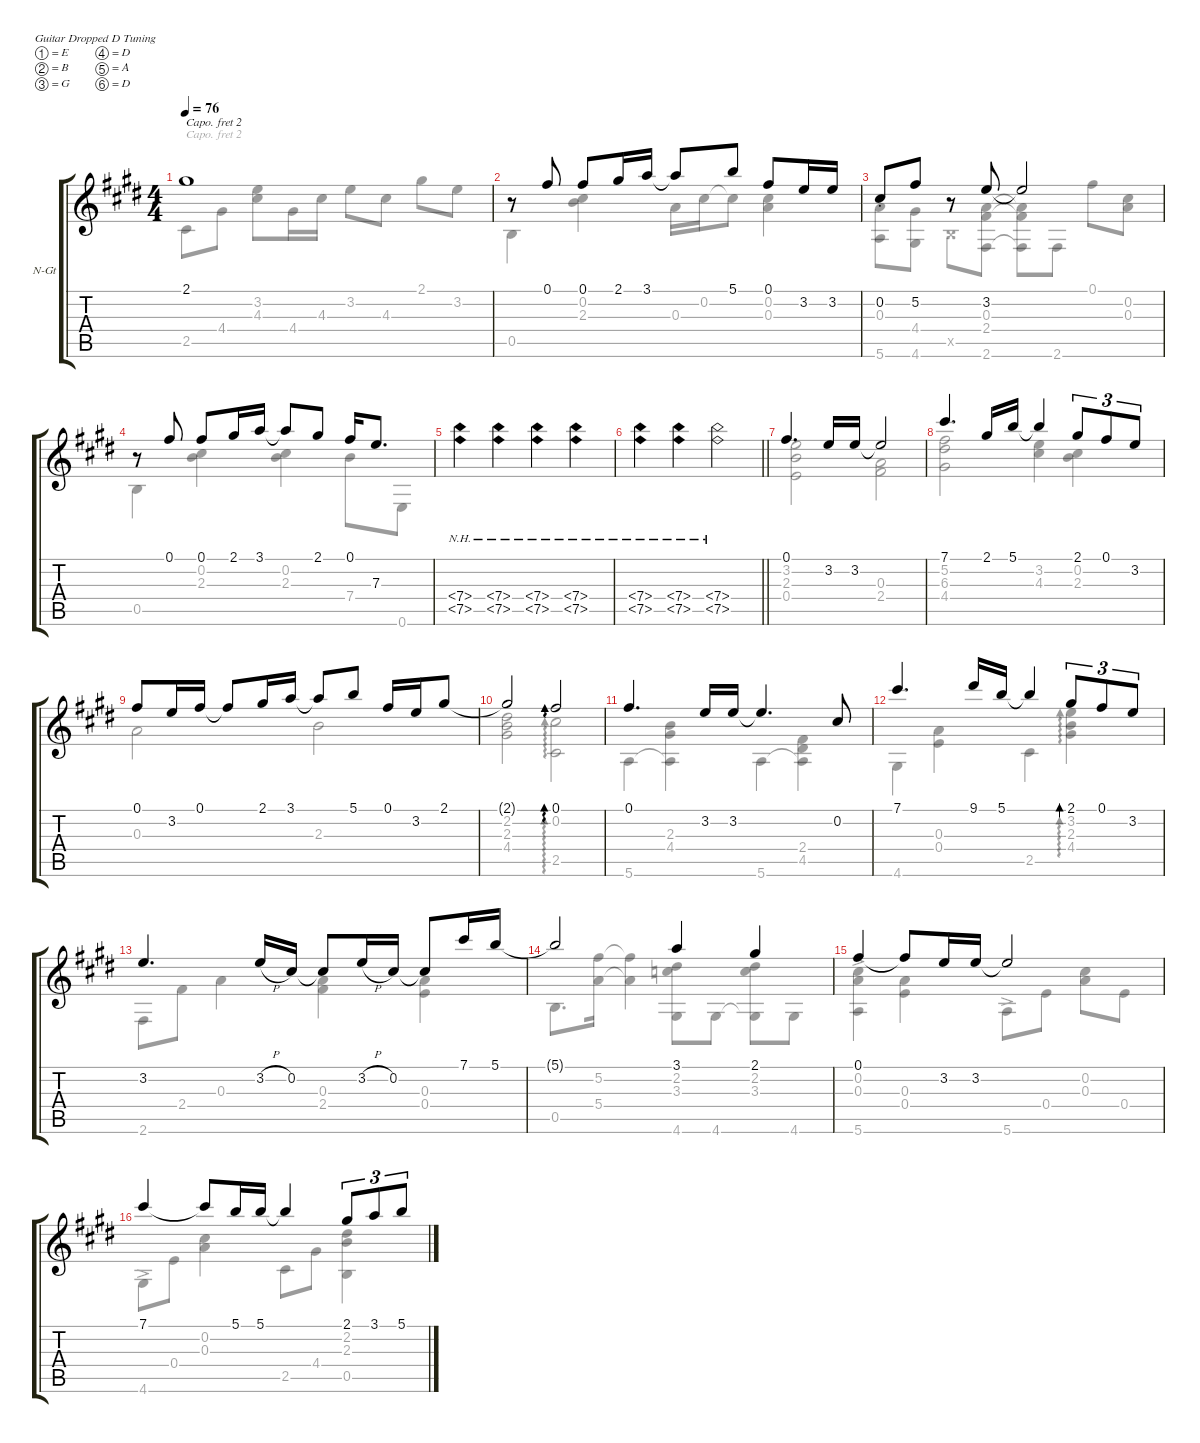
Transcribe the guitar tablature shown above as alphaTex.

\defaultSystemsLayout 4
\hideDynamics
\bracketExtendMode groupsimilarinstruments
\firstSystemTrackNameOrientation horizontal
\otherSystemsTrackNameOrientation horizontal
\track ("Nylon Guitar" "N-Gt") {mute instrument acousticguitarnylon}
\staff {score tabs}
\capo 2
\tuning (E4 B3 G3 D3 A2 D2)
\voice
\ts (4 4)
\tempo 76
\clef g2
\ks e
2.1{t acc #}.1{dy mf beam Up} |
r.8{beam Up} 0.1{acc forcenatural}.8{beam Up} 0.1{acc forcenatural}.8{beam Up} 2.1{acc #}.16{beam Up} 3.1{acc forcenatural}.16{beam Up} 3.1{t acc forcenatural}.8{beam Up} 5.1{acc forcenatural}.8{beam Up} 0.1{acc forcenatural}.8{beam Up} 3.2{acc forcenatural}.16{beam Up} 3.2{acc forcenatural}.16{beam Up} |
0.2{st acc forcenatural}.8{beam Up} 5.2{acc forcenatural}.8{beam Up} r.8{beam Up} 3.2{acc forcenatural}.8{beam Up} 3.2{t acc forcenatural}.2{beam Up} |
r.8{beam Up} 0.1{acc forcenatural}.8{beam Up} 0.1{acc forcenatural}.8{beam Up} 2.1{acc #}.16{beam Up} 3.1{acc forcenatural}.16{beam Up} 3.1{t acc forcenatural}.8{beam Up} 2.1{acc #}.8{beam Up} 0.1{acc forcenatural}.16{beam Up} 7.3{acc forcenatural}.8{d beam Up} |
(7.4{nh acc forcenatural} 7.5{nh acc forcenatural}).4{dy mp beam Down} (7.4{nh acc forcenatural} 7.5{nh acc forcenatural}).4{beam Down} (7.4{nh acc forcenatural} 7.5{nh acc forcenatural}).4{beam Down} (7.4{nh acc forcenatural} 7.5{nh acc forcenatural}).4{beam Down} |
\barLineRight lightlight
(7.4{nh acc forcenatural} 7.5{nh acc forcenatural}).4{beam Down} (7.4{nh acc forcenatural} 7.5{nh acc forcenatural}).4{beam Down} (7.4{nh acc forcenatural} 7.5{nh acc forcenatural}).2{beam Down} |
0.1{acc forcenatural}.4{d beam Up} 3.2{acc forcenatural}.16{beam Up} 3.2{acc forcenatural}.16{beam Up} 3.2{t acc forcenatural}.2{beam Up} |
7.1{acc forcenatural}.4{d beam Up} 2.1{acc #}.16{beam Up} 5.1{acc forcenatural}.16{beam Up} 5.1{t acc forcenatural}.4{beam Up} 2.1{acc #}.8{tu (3 2) beam Up} 0.1{acc forcenatural}.8{tu (3 2) beam Up} 3.2{acc forcenatural}.8{tu (3 2) beam Up} |
0.1{acc forcenatural}.8{beam Up} 3.2{acc forcenatural}.16{beam Up} 0.1{acc forcenatural}.16{beam Up} 0.1{t acc forcenatural}.8{beam Up} 2.1{acc #}.16{beam Up} 3.1{acc forcenatural}.16{beam Up} 3.1{t acc forcenatural}.8{beam Up} 5.1{acc forcenatural}.8{beam Up} 0.1{acc forcenatural}.16{beam Up} 3.2{acc forcenatural}.16{beam Up} 2.1{acc #}.8{beam Up} |
2.1{t acc #}.2{beam Up} 0.1{acc forcenatural}.2{ad 0 beam Up} |
0.1{acc forcenatural}.4{d dy mf beam Up} 3.2{acc forcenatural}.16{beam Up} 3.2{acc forcenatural}.16{beam Up} 3.2{t acc forcenatural}.4{d beam Up} 0.2{acc forcenatural}.8{beam Up} |
7.1{acc forcenatural}.4{d beam Up} 9.1{acc #}.16{beam Up} 5.1{acc forcenatural}.16{beam Up} 5.1{t acc forcenatural}.4{beam Up} 2.1{acc #}.8{tu (3 2) bd 30 beam Up} 0.1{acc forcenatural}.8{tu (3 2) beam Up} 3.2{acc forcenatural}.8{tu (3 2) beam Up} |
3.2{acc forcenatural}.4{d beam Up} 3.2{h acc forcenatural}.16{beam Up} 0.2{acc forcenatural}.16{beam Up} 0.2{t acc forcenatural}.8{beam Up} 3.2{h acc forcenatural}.16{beam Up} 0.2{acc forcenatural}.16{beam Up} 0.2{t acc forcenatural}.8{beam Up} 7.1{acc forcenatural}.16{beam Up} 5.1{acc forcenatural}.16{beam Up} |
5.1{t acc forcenatural}.2{dy mp beam Up} 3.1{acc forcenatural}.4{dy mf beam Up} 2.1{acc #}.4{beam Up} |
0.1{acc forcenatural}.4{beam Up} 0.1{t acc forcenatural}.8{beam Up} 3.2{acc forcenatural}.16{beam Up} 3.2{acc forcenatural}.16{beam Up} 3.2{t acc forcenatural}.2{beam Up} |
7.1{acc forcenatural}.4{beam Up} 7.1{t acc forcenatural}.8{beam Up} 5.1{acc forcenatural}.16{beam Up} 5.1{acc forcenatural}.16{beam Up} 5.1{t acc forcenatural}.4{beam Up} 2.1{acc #}.8{tu (3 2) beam Up} 3.1{acc forcenatural}.8{tu (3 2) beam Up} 5.1{acc forcenatural}.8{tu (3 2) beam Up}
\voice
\clef g2
\ottava regular
\simile none
\ks e
2.5{acc forcenatural}.8{dy mf beam Down} 4.4{acc #}.8{beam Down} (3.2{acc forcenatural} 4.3{acc forcenatural}).8{beam Down} 4.4{acc #}.16{beam Down} 4.3{acc forcenatural}.16{beam Down} 3.2{acc forcenatural}.8{beam Down} 4.3{acc forcenatural}.8{beam Down} 2.1{acc #}.8{beam Down} 3.2{acc forcenatural}.8{beam Down} |
0.5{acc forcenatural}.4{beam Down} (0.2{acc forcenatural} 2.3{acc forcenatural}).4{beam Down} 0.3{acc forcenatural}.16{beam Down} 0.2{acc forcenatural}.16{beam Down} 0.2{t acc forcenatural}.8{beam Down} (0.2{acc forcenatural} 0.3{acc forcenatural}).4{beam Down} |
(5.6{st acc forcenatural} 0.3{st acc forcenatural}).8{beam Down} (4.4{acc #} 4.6{acc #}).8{beam Down} 0.5{x acc forcenatural}.8{beam Down} (2.6{acc forcenatural} 2.4{acc forcenatural} 0.3{acc forcenatural}).8{beam Down} (2.6{t acc forcenatural} 2.4{t acc forcenatural} 0.3{t acc forcenatural}).8{beam Down} 2.6{acc forcenatural}.8{beam Down} 0.1{acc forcenatural}.8{beam Down} (0.2{acc forcenatural} 0.3{acc forcenatural}).8{beam Down} |
0.5{acc forcenatural}.4{beam Down} (0.2{acc forcenatural} 2.3{acc forcenatural}).4{beam Down} (2.3{acc forcenatural} 0.2{acc forcenatural}).4{beam Down} 7.4{acc forcenatural}.8{beam Down} 0.6{acc forcenatural}.8{beam Down} |
|
\barLineRight lightlight
|
(0.4{acc forcenatural} 2.3{acc forcenatural} 3.2{acc forcenatural}).2{dy mp beam Down} (0.3{acc forcenatural} 2.4{acc forcenatural}).2{beam Down} |
(4.4{acc #} 6.3{acc #} 5.2{acc forcenatural}).2{beam Down} (4.3{acc forcenatural} 3.2{acc forcenatural}).4{beam Down} (2.3{acc forcenatural} 0.2{acc forcenatural}).4{beam Down} |
0.3{acc forcenatural}.2{beam Down} 2.3{acc forcenatural}.2{beam Down} |
(4.4{acc #} 2.3{acc forcenatural} 2.2{acc #}).2{beam Down} (2.5{acc forcenatural} 0.2{acc forcenatural}).2{ad 0 beam Down} |
5.6{acc forcenatural}.4{dy mf beam Down} (4.4{acc #} 2.3{acc forcenatural} 5.6{t acc forcenatural}).4{beam Down} 5.6{acc forcenatural}.4{beam Down} (4.5{acc #} 2.4{acc forcenatural} 5.6{t acc forcenatural}).4{beam Down} |
4.6{acc #}.4{beam Down} (0.3{acc forcenatural} 0.4{acc forcenatural}).4{beam Down} 2.5{acc forcenatural}.4{beam Down} (4.4{acc #} 2.3{acc forcenatural} 3.2{acc forcenatural}).4{ad 0 beam Down} |
2.6{acc forcenatural}.8{beam Down} 2.4{acc forcenatural}.8{beam Down} 0.3{acc forcenatural}.4{beam Down} (0.3{acc forcenatural} 2.4{acc forcenatural}).4{beam Down} (0.3{acc forcenatural} 0.4{acc forcenatural}).4{dy mp beam Down} |
0.5{acc forcenatural}.8{d beam Down} (5.4{acc forcenatural} 5.2{acc forcenatural}).16{beam Down} (5.4{t acc forcenatural} 5.2{t acc forcenatural}).4{beam Down} (2.2{acc #} 3.3{acc b} 4.6{acc #}).8{beam Down} 4.6{acc #}.8{beam Down} (4.6{t acc #} 2.2{acc #} 3.3{acc b}).8{beam Down} 4.6{acc #}.8{beam Down} |
(5.6{ac acc forcenatural} 0.2{acc forcenatural} 0.3{acc forcenatural}).4{beam Down} (0.3{acc forcenatural} 0.4{acc forcenatural}).4{beam Down} 5.6{ac acc forcenatural}.8{beam Down} 0.4{acc forcenatural}.8{beam Down} (0.2{acc forcenatural} 0.3{acc forcenatural}).8{beam Down} 0.4{acc forcenatural}.8{beam Down} |
4.6{ac acc #}.8{beam Down} 0.4{acc forcenatural}.8{beam Down} (0.3{acc forcenatural} 0.2{acc forcenatural}).4{beam Down} 2.5{acc forcenatural}.8{beam Down} 4.4{acc #}.8{beam Down} (0.5{acc forcenatural} 2.3{acc forcenatural} 2.2{acc #}).4{beam Down}
